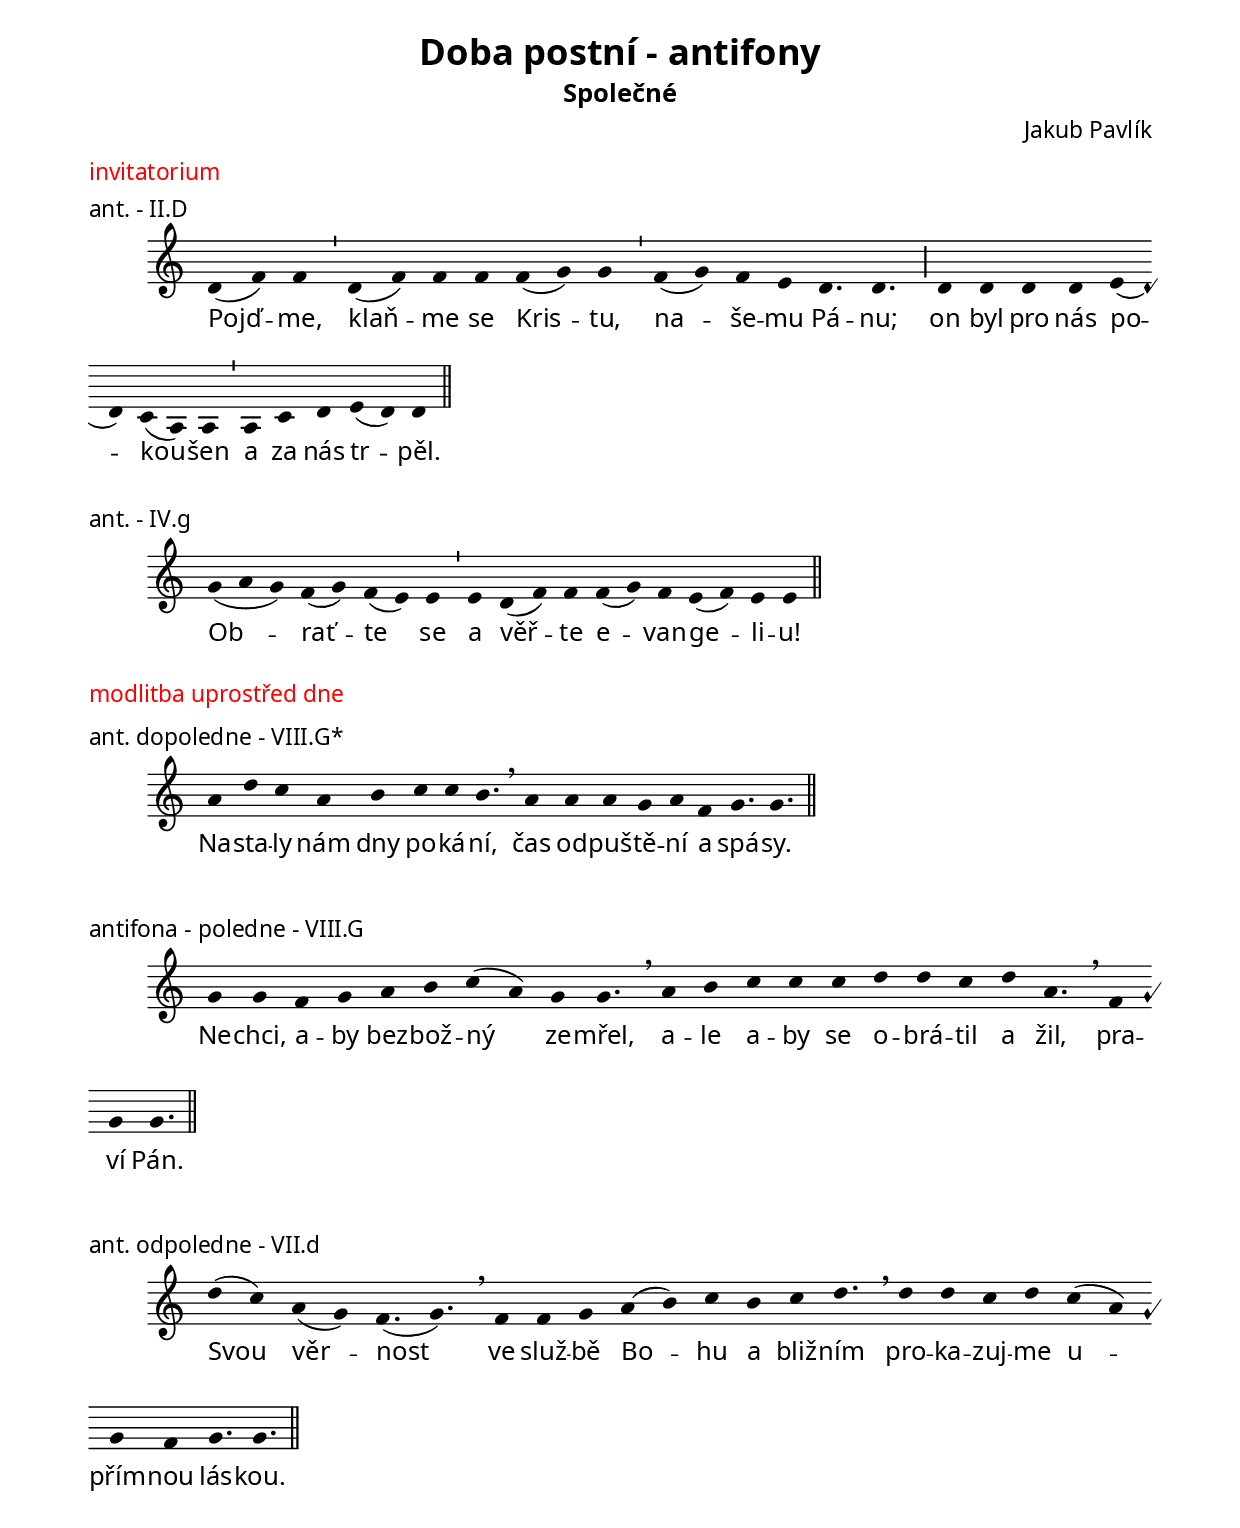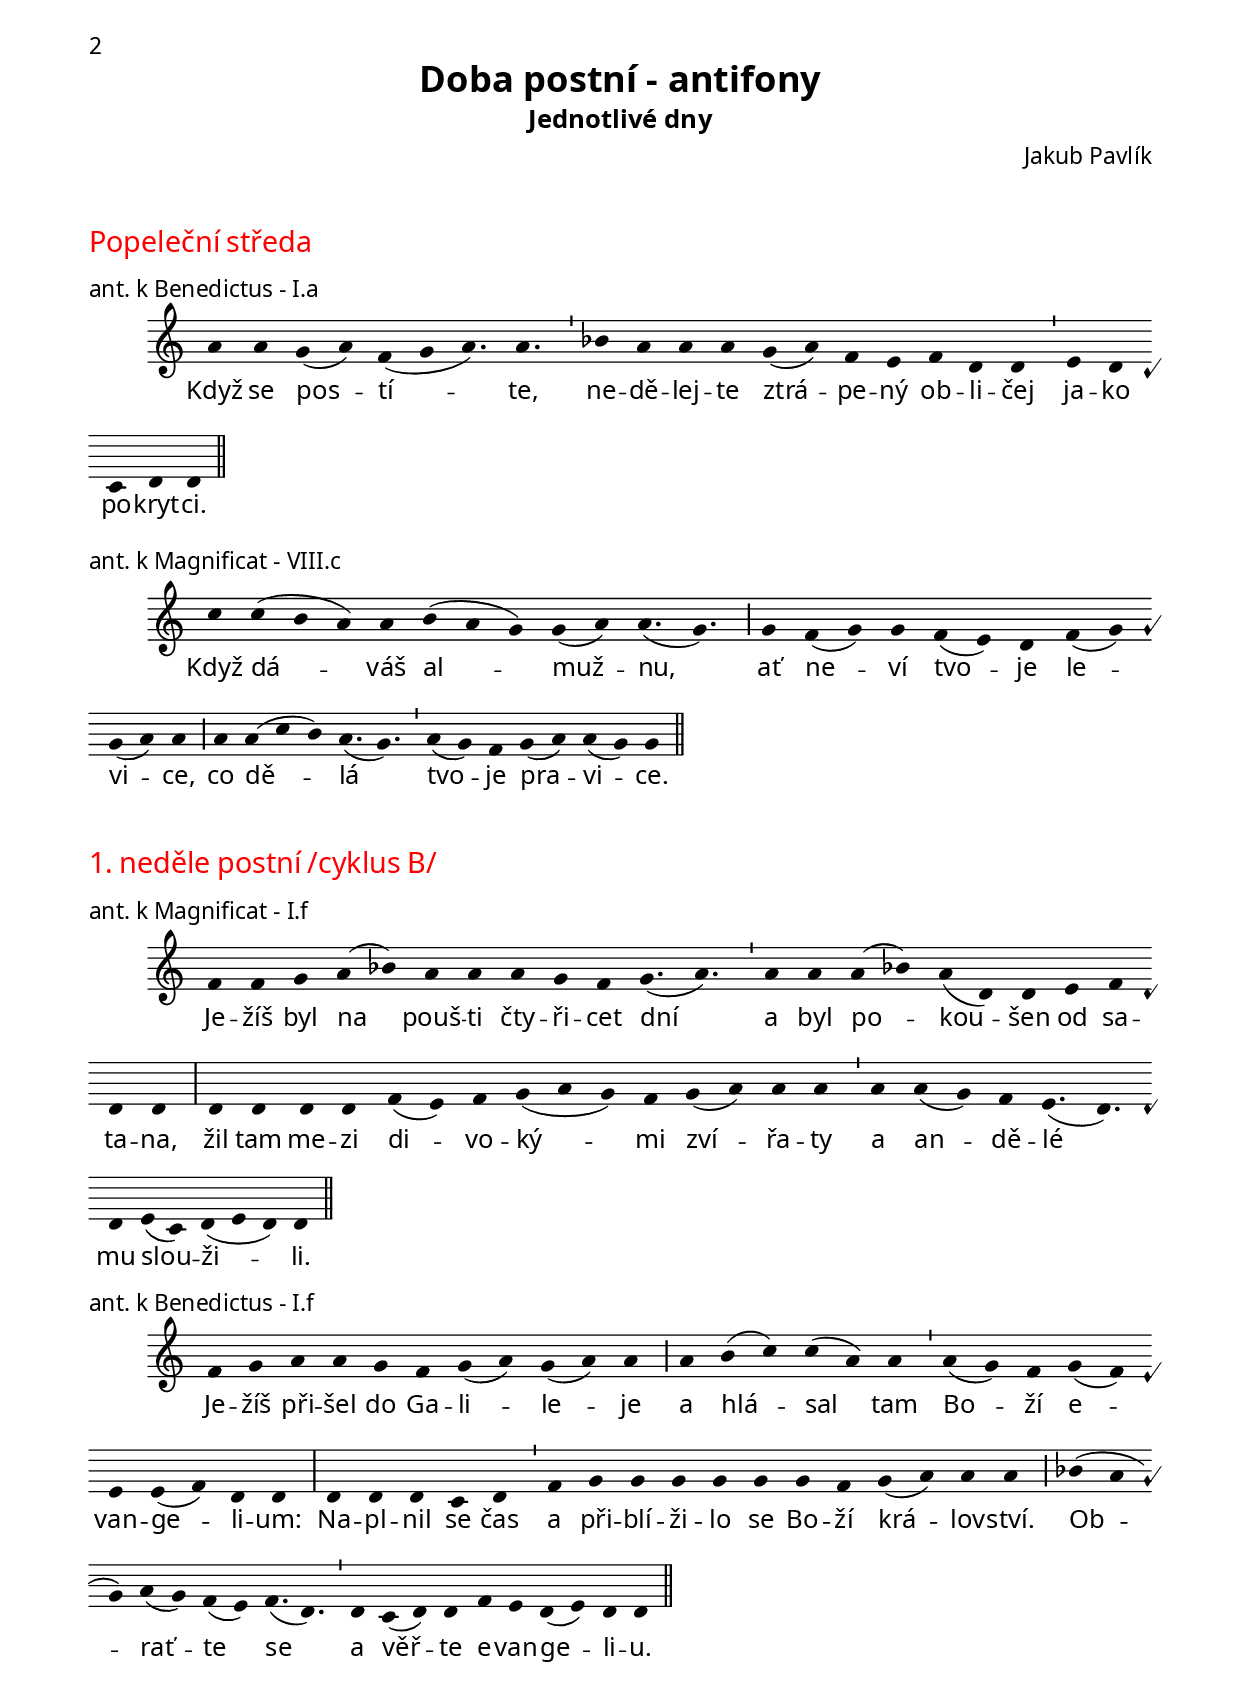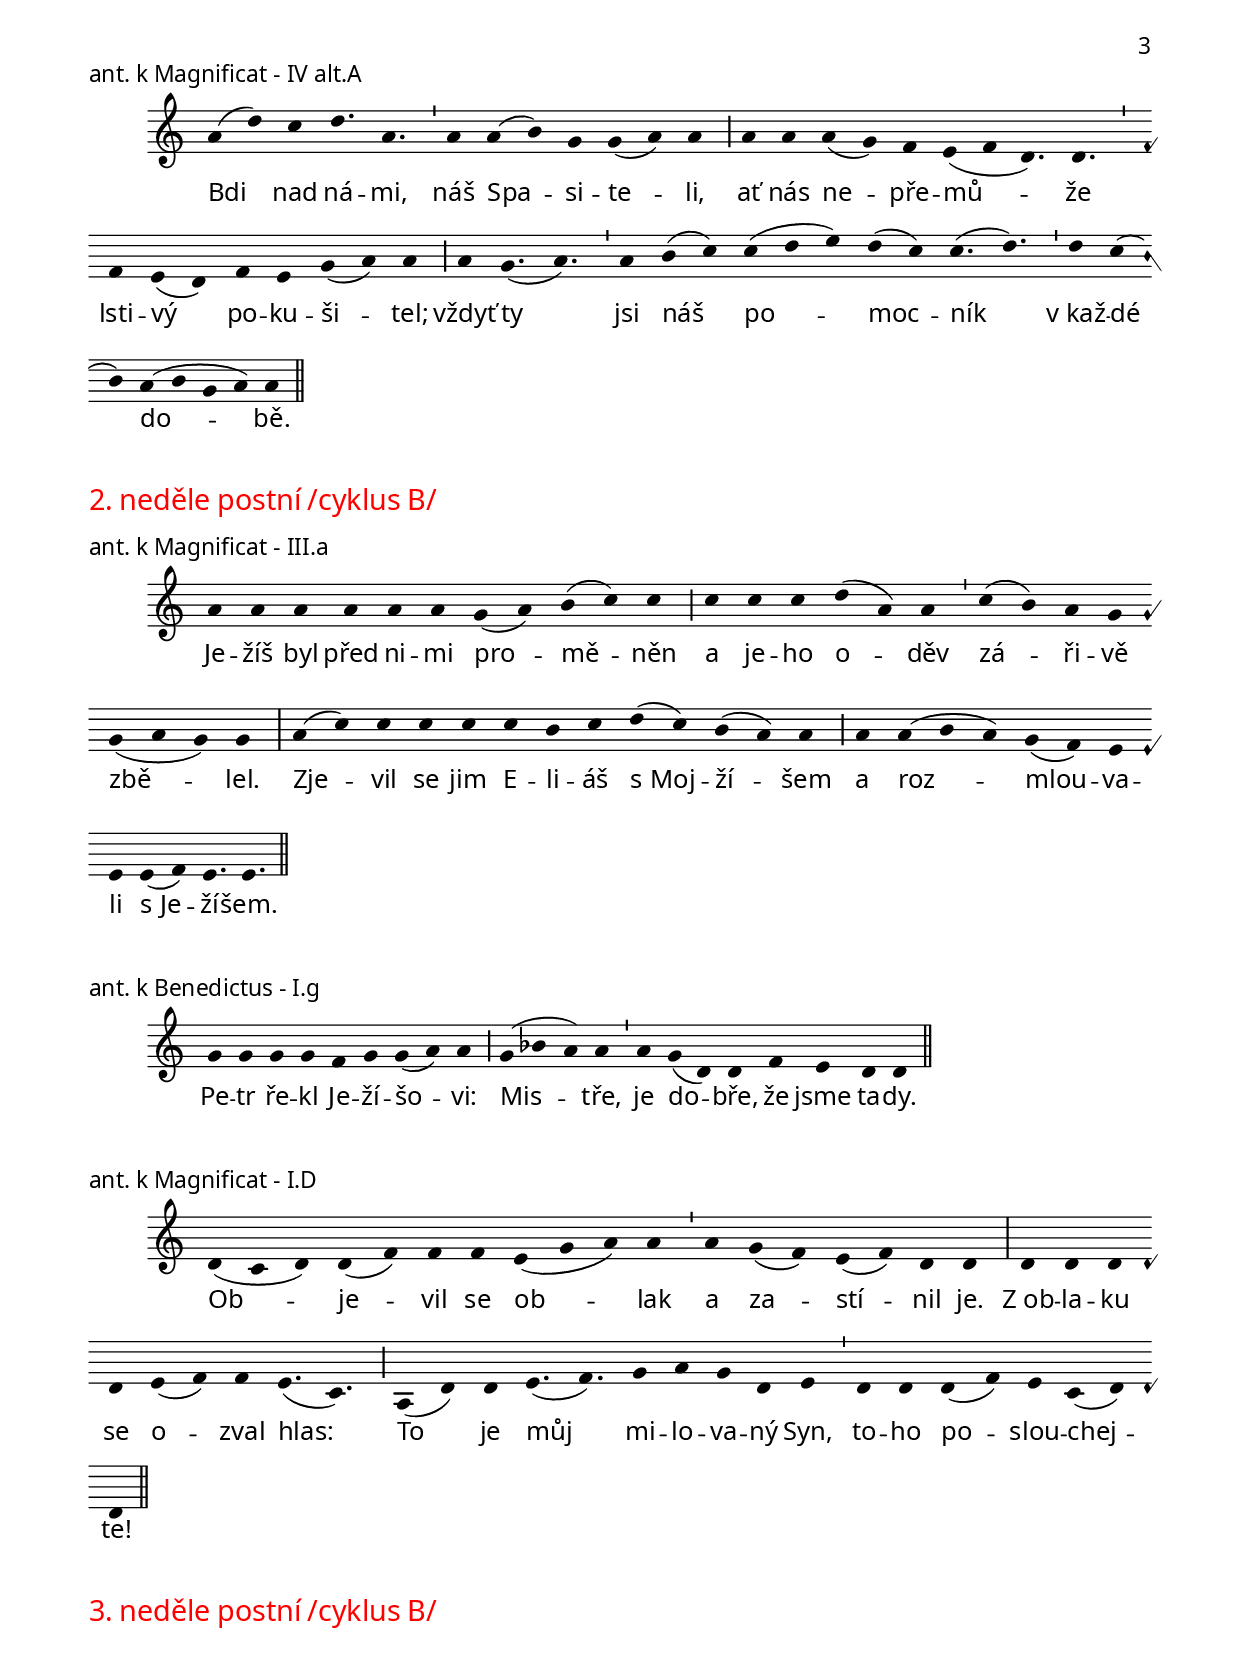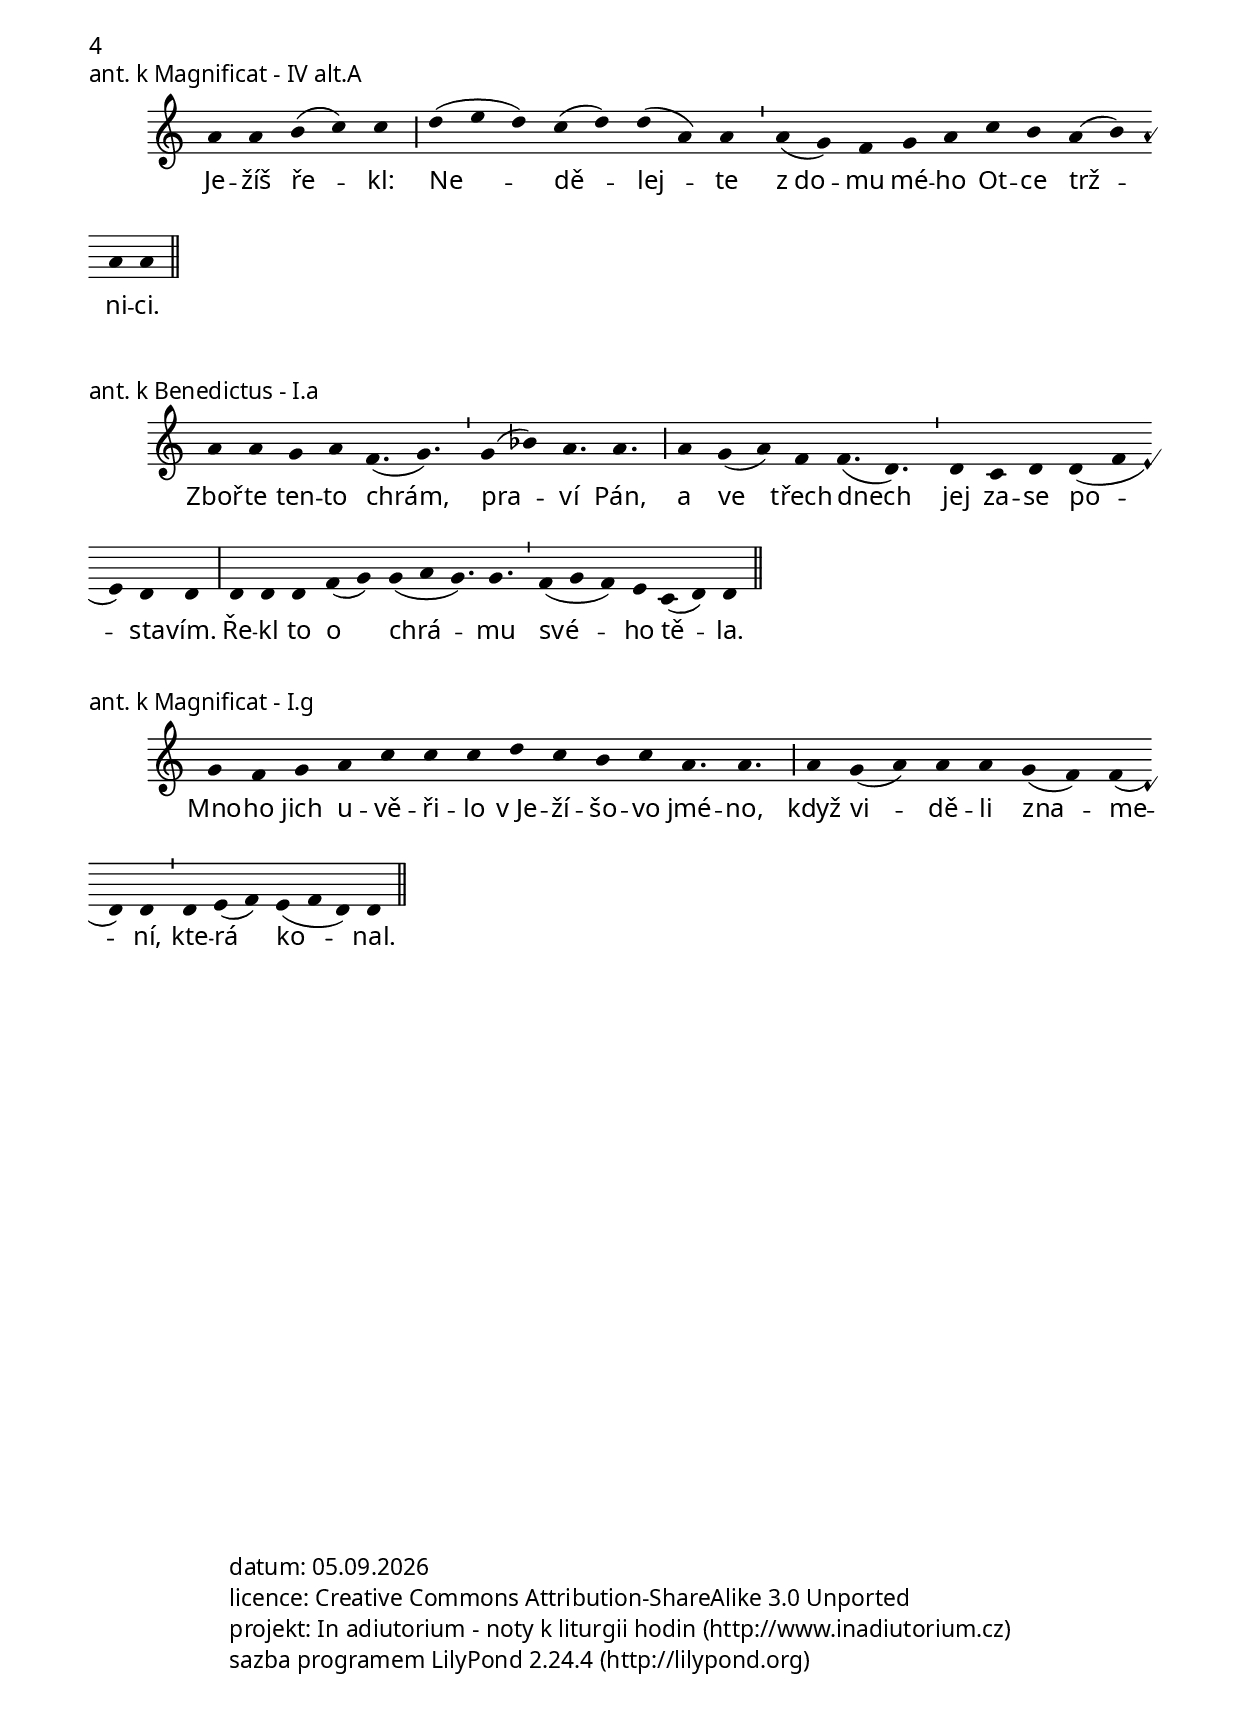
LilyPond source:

\version "2.14.2"

\header {
  title = "Doba postní - antifony"
  composer = "Jakub Pavlík"
}

\include "spolecne.ly"

\bookpart {
  \header {
    subtitle = "Společné"
  }
  
  \markup {\nadpisHodinka {"invitatorium"}}
  
  \score {
    \relative c' {
      \choralniRezim
      d4( f) f \barMin
      d( f) f f f( g) g \barMin f( g) f e d4. d \barMaior
      d4 d d d e( d) c( a) a \barMin a c d e( d) d \barFinalis
    }
    \addlyrics {
      Pojď -- me,
      klaň -- me se Kris -- tu, na -- še -- mu Pá -- nu;
      on byl pro nás po -- kou -- šen a za nás tr -- pěl.
    }
    \header {
      quid = "ant."
      modus = "II"
      differentia = "D" 
      psalmus = ""
      id = ""
      fons = "Z antifon pro Svatý týden."
      piece = \markup {\sestavTitulekBezZalmu}
    }
  }
  
  \score {
    \relative c'' {
      \choralniRezim
      g( a g) f( g) f( e) e \barMin
      e d( f) f f( g) f e( f) e e \barFinalis
    }
    \addlyrics {
      Ob -- rať -- te se 
      a věř -- te e -- van -- ge -- li -- u!
    }
    \header {
      quid = "ant."
      modus = "IV"
      differentia = "g" 
      psalmus = ""
      id = ""
      piece = \markup {\sestavTitulekBezZalmu}
    }
  }
  
  \markup {\nadpisHodinka {"modlitba uprostřed dne"}}
  
  \score {
    \relative c'' {
      \choralniRezim
      
      a4 d c a b c c b4. \breathe a4 a a g a f g4. g \bar "||"
    }
    \addlyrics {
      Na -- sta -- ly nám dny po -- ká -- ní, čas od -- puš -- tě -- ní a spá -- sy.
    }
    \header {
      quid = "ant. dopoledne"
      modus = "VIII"
      differentia = "G*" 
      psalmus = ""
      id = ""
      piece = \markup {\sestavTitulekBezZalmu}
    }
  }
  
  \score {
    \relative c'' {
      \choralniRezim
      
      g4 g f g a b c( a) g g4. \breathe a4 b c c c d d c d a4. \breathe f4 g g4. \bar "||"
    }
    \addlyrics {
      Ne -- chci, a -- by bez -- bož -- ný ze -- mřel, a -- le a -- by se o -- brá -- til a žil, pra -- ví Pán. 
    }
    \header {
      quid = "ant. v poledne"
      modus = "VIII"
      differentia = "G" 
      psalmus = ""
      id = ""
      piece = \markup {\sestavTitulekBezZalmu}
      piece = "antifona - poledne - VIII.G"
    }
  }
  
  \score {
    \relative c'' {
      \choralniRezim
      
      d4( c) a( g) f4.( g) \breathe f4 f g a( b) c b c d4. \breathe d4 d c d c( a) g f g4. g \bar "||"
    }
    \addlyrics {
      Svou věr -- nost ve služ -- bě Bo -- hu a bliž -- ním pro -- ka -- zuj -- me u -- přím -- nou lás -- kou.
    }
    \header {
      quid = "ant. odpoledne"
      modus = "VII"
      differentia = "d" 
      psalmus = ""
      id = ""
      piece = \markup {\sestavTitulekBezZalmu}
    }
  }
} % bookpart

\bookpart {
  \header {
    subtitle = "Jednotlivé dny"
  }
  
  \markup\nadpisDen{Popeleční středa}
  
  \score {
    \relative c'' {
      \choralniRezim
      a4 a g( a) f( g a4.) a \barMin
      bes4 a a a g( a) f e f d d \barMin e d c d d \barFinalis
    }
    \addlyrics {
      Když se pos -- tí -- te,
      ne -- dě -- lej -- te ztrá -- pe -- ný ob -- li -- čej
      ja -- ko po -- kryt -- ci.
    }
    \header {
      quid = "ant. k Benedictus"
      modus = "I"
      differentia = "a" 
      psalmus = ""
      id = ""
      piece = \markup {\sestavTitulekBezZalmu}
    }
  }
  
  \score {
    \relative c'' {
      \choralniRezim
      c4 c( b a) a b( a g) g( a) a4.( g) \barMaior
      g4 f( g) g f( e) d f( g) g( a) a \barMaior
      a a( c b) a4.( g) \barMin a4( g) f g( a) a( g) g \barFinalis
    }
    \addlyrics {
      Když dá -- váš al -- muž -- nu,
      ať ne -- ví tvo -- je le -- vi -- ce,
      co dě -- lá tvo -- je pra -- vi -- ce.
    }
    \header {
      quid = "ant. k Magnificat"
      modus = "VIII"
      differentia = "c" 
      psalmus = ""
      id = ""
      piece = \markup {\sestavTitulekBezZalmu}
    }
  }
  
  \markup\nadpisDen{1. neděle postní /cyklus B/}
  
  \score {
    \relative c' {
      \choralniRezim
      f4 f g a( bes) a a a g f g4.( a) \barMin
      a4 a a( bes) a( d,) d e f d d \barMax
      d d d d f( e) f g( a g) f g( a) a a \barMin
      a a( g) f e4.( d) d4 e( c) d( e d) d \barFinalis      
    }
    \addlyrics {
      Je -- žíš byl na pouš -- ti čty -- ři -- cet dní
      a byl po -- kou -- šen od sa -- ta -- na,
      žil tam me -- zi di -- vo -- ký -- mi zví -- řa -- ty
      a an -- dě -- lé mu slou -- ži -- li.
    }
    \header {
      quid = "ant. k Magnificat"
      modus = "I"
      differentia = "f" 
      psalmus = ""
      id = ""
      piece = \markup {\sestavTitulekBezZalmu}
    }
  }
  
  \score {
    \relative c' {
      \choralniRezim
      f4 g a a g f g( a) g( a) a \barMaior
      a b( c) c( a) a \barMin 
      a( g) f g( f) e e( f) d d \barMax
      
      d d d c d \barMin
      f g g g g g g f g( a) a a \barMaior
      bes( a g) a( g) f( e) f4.( d) \barMin
      d4 c( d) d f e d( e) d d \barFinalis
    }
    \addlyrics {
      Je -- žíš při -- šel do Ga -- li -- le -- je
      a hlá -- sal tam 
      Bo -- ží e -- van -- ge -- li -- um:
      
      Na -- pl -- nil se čas
      a při -- blí -- ži -- lo se Bo -- ží krá -- lov -- ství.
      Ob -- rať -- te se
      a věř -- te e -- van -- ge -- li -- u.
    }
    \header {
      quid = "ant. k Benedictus"
      modus = "I"
      differentia = "f"
      psalmus = ""
      id = ""
      fons = "3. neděle v mezidobí, cyklus B, 1. nešpory, k Magnificat"
      piece = \markup {\sestavTitulekBezZalmu}
    }
  }
  
  \score {
    \relative c'' {
      \choralniRezim
      a( d) c d4. a \barMin a4 a( b) g g( a) a \barMaior
      a a a( g) f e( f d4.) d \barMin f4 e( d) f e g( a) a \barMaior
      a g4.( a) \barMin a4 b( c) c( d e) d( c) c4.( d) \barMin d4 c( b) a( b g a) a \barFinalis
    }
    \addlyrics {
      Bdi nad ná -- mi, náš Spa -- si -- te -- li,
      ať nás ne -- pře -- mů -- že lsti -- vý po -- ku -- ši -- tel;
      vždyť ty jsi náš po -- moc -- ník v_kaž -- dé do -- bě.
    }
    \header {
      quid = "ant. k Magnificat"
      modus = "IV alt"
      differentia = "A" 
      psalmus = ""
      id = ""
      piece = \markup {\sestavTitulekBezZalmu}
    }
  }
  
  \markup\nadpisDen{2. neděle postní /cyklus B/}
  
  \score {
    \relative c'' {
      \choralniRezim
      a4 a a a a a g( a) b( c) c \barMaior
      c c c d( a) a \barMin c( b) a g g( a g) g \barMax
      a( c) c c c c b c d( c) b( a) a \barMaior
      a a( b a) g( f) e e e( f) e4. e \barFinalis
    }
    \addlyrics {
      Je -- žíš byl před ni -- mi pro -- mě -- něn
      a je -- ho o -- děv zá -- ři -- vě zbě -- lel.
      Zje -- vil se jim E -- li -- áš s_Moj -- ží -- šem
      a roz -- mlou -- va -- li s_Je -- ží -- šem.
    }
    \header {
      quid = "ant. k Magnificat"
      modus = "III"
      differentia = "a" 
      psalmus = ""
      id = ""
      piece = \markup {\sestavTitulekBezZalmu}
    }
  }
  
  \score {
    \relative c'' {
      \choralniRezim
      g4 g g g f g g( a) a \barMaior
      g4( bes a) a \barMin a g( d) d f e d d \barFinalis
    }
    \addlyrics {
      Pe -- tr ře -- kl Je -- ží -- šo -- vi:
      Mis -- tře, je do -- bře, že jsme ta -- dy.
    }
    \header {
      quid = "ant. k Benedictus"
      modus = "I"
      differentia = "g" 
      psalmus = ""
      id = ""
      piece = \markup {\sestavTitulekBezZalmu}
    }
  }
  
  \score {
    \relative c' {
      \choralniRezim
      d4( c d) d( f) f f e( g a) a \barMin a g( f) e( f) d d \barMax
      d4 d d d e( f) f e4.( c) \barMaior
      % a je mimo bezny rozsah modu I - ale budiz mi odpusteno.
      a4( d) d e4.( f) g4 a g d e \barMin
      d d d( f) e c( d) d \barFinalis
    }
    \addlyrics {
      Ob -- je -- vil se ob -- lak a za -- stí -- nil je.
      Z_ob -- la -- ku se o -- zval hlas:
      To je můj mi -- lo -- va -- ný Syn,
      to -- ho po -- slou -- chej -- te!
    }
    \header {
      quid = "ant. k Magnificat"
      modus = "I"
      differentia = "D" 
      psalmus = ""
      id = ""
      piece = \markup {\sestavTitulekBezZalmu}
    }
  }
    
  \markup\nadpisDen{3. neděle postní /cyklus B/}
  
  \score {
    \relative c'' {
      \choralniRezim
      a4 a b( c) c \barMaior
      % d e d c b a g a c b a( b) a a \barFinalis
      d( e d) c( d) d( a) a \barMin
      a( g) f g a c b a( b) a a \barFinalis
    }
    \addlyrics {
      Je -- žíš ře -- kl:
      Ne -- dě -- lej -- te z_do -- mu mé -- ho Ot -- ce trž -- ni -- ci.
    }
    \header {
      quid = "ant. k Magnificat"
      modus = "IV alt"
      differentia = "A" 
      psalmus = ""
      id = ""
      piece = \markup {\sestavTitulekBezZalmu}
    }
  }
  
  \score {
    \relative c'' {
      \choralniRezim
      a a g a f4.( g) \barMin g4( bes) a4. a \barMaior
      a4 g( a) f f4.( d) \barMin d4 c d d( f e) d d \barMax
      d d d f( g) g( a g4.) g \barMin f4( g f) e c( d) d \barFinalis
    }
    \addlyrics {
      Zboř -- te ten -- to chrám, pra -- ví Pán,
      a ve třech dnech jej za -- se po -- sta -- vím.
      Ře -- kl to o chrá -- mu své -- ho tě -- la.
    }
    \header {
      quid = "ant. k Benedictus"
      modus = "I"
      differentia = "a" 
      psalmus = ""
      id = ""
      fons = "velké kusy z: Bílá sobota, nešpory, 3. ant."
      piece = \markup {\sestavTitulekBezZalmu}
    }
  }
  
  \score {
    \relative c'' {
      \choralniRezim
      g4 f g a c c c d c b c a4. a \barMaior
      a4 g( a) a a g( f) f( d) d \barMin 
      d e( f) e( f d) d \barFinalis
    }
    \addlyrics {
      Mno -- ho jich u -- vě -- ři -- lo v_Je -- ží -- šo -- vo jmé -- no,
      když vi -- dě -- li zna -- me -- ní, kte -- rá ko -- nal.
    }
    \header {
      quid = "ant. k Magnificat"
      modus = "I"
      differentia = "g" 
      psalmus = ""
      id = ""
      piece = \markup {\sestavTitulekBezZalmu}
    }
  }
  
  %{
  \markup\nadpisDen{4. neděle postní /cyklus B/}
  
  \score {
    \relative c' {
      \choralniRezim
      
    }
    \addlyrics {
      Ja -- ko Moj -- žíš vy -- vý -- šil na pouš -- ti ha -- da,
      tak mu -- sí být vy -- vý -- šen Syn člo -- vě -- ka,
      a -- by kaž -- dý, kdo v_ně -- ho vě -- ří,
      měl skr -- ze ně -- ho ži -- vot věč -- ný.
    }
    \header {
      quid = "ant. k Magnificat"
      modus = ""
      differentia = "" 
      psalmus = ""
      id = ""
      piece = \markup {\sestavTitulekBezZalmu}
    }
  }
  
  \score {
    \relative c' {
      \choralniRezim
      
    }
    \addlyrics {
      Tak Bůh mi -- lo -- val svět,
      že dal své -- ho jed -- no -- ro -- ze -- né -- ho Sy -- na,
      a -- by žád -- ný, kdo v_ně -- ho vě -- ří,
      ne -- za -- hy -- nul, a -- le měl ži -- vot věč -- ný.
    }
    \header {
      quid = "ant. k Benedictus"
      modus = ""
      differentia = "" 
      psalmus = ""
      id = ""
      piece = \markup {\sestavTitulekBezZalmu}
    }
  }
  
  \score {
    \relative c' {
      \choralniRezim
      
    }
    \addlyrics {
      Kdo jed -- ná po -- dle prav -- dy, 
      jde ke svět -- lu,
      a -- by se u -- ká -- za -- lo,
      že je -- ho skut -- ky jsou vy -- ko -- ná -- ny v_Bo -- hu.
    }
    \header {
      quid = "ant. k Magnificat"
      modus = ""
      differentia = "" 
      psalmus = ""
      id = ""
      piece = \markup {\sestavTitulekBezZalmu}
    }
  }
  
  \markup\nadpisDen{5. neděle postní /cyklus B/}
  
  \score {
    \relative c' {
      \choralniRezim
      
    }
    \addlyrics {
      Jest -- li -- že pše -- nič -- né zr -- no
      ne -- pad -- ne do ze -- mě a ne -- o -- du -- mře,
      zů -- sta -- ne sa -- mo;
      o -- du -- mře -- -li však,
      při -- ne -- se hoj -- ný u -- ži -- tek.
    }
    \header {
      quid = "ant. k Magnificat"
      modus = ""
      differentia = "" 
      psalmus = ""
      id = ""
      piece = \markup {\sestavTitulekBezZalmu}
    }
  }
  
  \score {
    \relative c' {
      \choralniRezim
      
    }
    \addlyrics {
      Jest -- li -- že mi kdo chce slou -- žit,
      ať mě ná -- sle -- du -- je;
      a kde jsem já,
      tam bu -- de i můj slu -- žeb -- ník.
    }
    \header {
      quid = "ant. k Benedictus"
      modus = ""
      differentia = "" 
      psalmus = ""
      id = ""
      piece = \markup {\sestavTitulekBezZalmu}
    }
  }
  
  \score {
    \relative c' {
      \choralniRezim
      
    }
    \addlyrics {
      Až bu -- du ze ze -- mě vy -- vý -- šen,
      po -- táh -- nu všech -- ny li -- di k_so -- bě.
    }
    \header {
      quid = "ant. k Magnificat"
      modus = ""
      differentia = "" 
      psalmus = ""
      id = ""
      piece = \markup {\sestavTitulekBezZalmu}
    }
  }
  
  %}
}